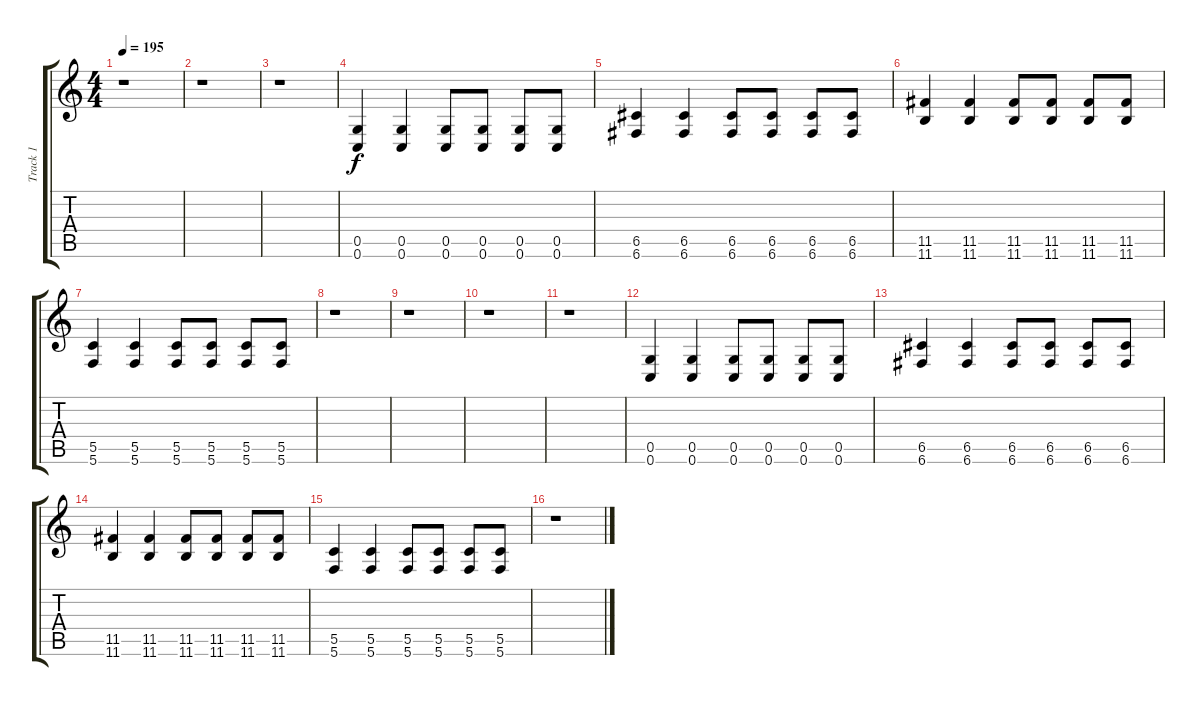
\track ("Track 1" "Track 1") {instrument distortionguitar}
\staff {score tabs}
\tuning (D4 A3 F3 C3 G2 C2) {hide}
\ts (4 4)
\tempo 195
\clef g2
\ks c
r.1{dy f} |
r.1 |
r.1 |
(0.5 0.6).4 (0.5 0.6).4 (0.5 0.6).8 (0.5 0.6).8 (0.5 0.6).8 (0.5 0.6).8 |
(6.5 6.6).4 (6.5 6.6).4 (6.5 6.6).8 (6.5 6.6).8 (6.5 6.6).8 (6.5 6.6).8 |
(11.5 11.6).4 (11.5 11.6).4 (11.5 11.6).8 (11.5 11.6).8 (11.5 11.6).8 (11.5 11.6).8 |
(5.5 5.6).4 (5.5 5.6).4 (5.5 5.6).8 (5.5 5.6).8 (5.5 5.6).8 (5.5 5.6).8 |
r.1 |
r.1 |
r.1 |
r.1 |
(0.5 0.6).4 (0.5 0.6).4 (0.5 0.6).8 (0.5 0.6).8 (0.5 0.6).8 (0.5 0.6).8 |
(6.5 6.6).4 (6.5 6.6).4 (6.5 6.6).8 (6.5 6.6).8 (6.5 6.6).8 (6.5 6.6).8 |
(11.5 11.6).4 (11.5 11.6).4 (11.5 11.6).8 (11.5 11.6).8 (11.5 11.6).8 (11.5 11.6).8 |
(5.5 5.6).4 (5.5 5.6).4 (5.5 5.6).8 (5.5 5.6).8 (5.5 5.6).8 (5.5 5.6).8 |
r.1
